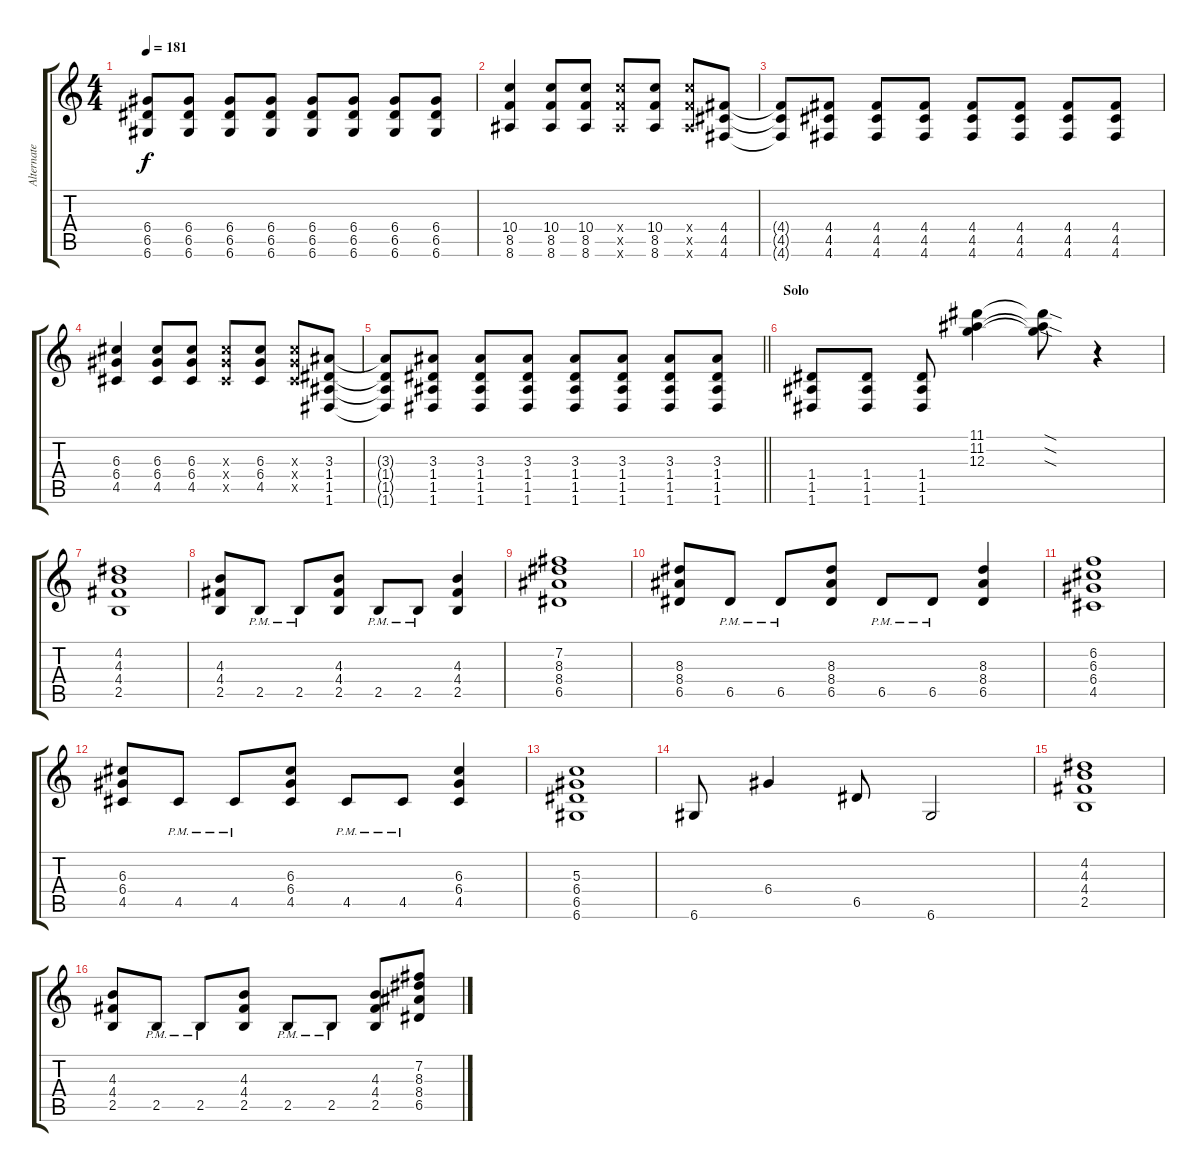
\track ("Alternate drop D" "Alternate ") {mute instrument overdrivenguitar}
\staff {score tabs}
\tuning (E4 B3 G3 D3 A2 D2) {hide}
\ts (4 4)
\tempo 181
\clef g2
\ks c
(6.4{t} 6.5{t} 6.6{t}).8{dy f} (6.4 6.5 6.6).8 (6.4 6.5 6.6).8 (6.4 6.5 6.6).8 (6.4 6.5 6.6).8 (6.4 6.5 6.6).8 (6.4 6.5 6.6).8 (6.4 6.5 6.6).8 |
(10.4 8.5 8.6).4 (10.4 8.5 8.6).8 (10.4 8.5 8.6).8 (10.4{x} 8.5{x} 8.6{x}).8 (10.4 8.5 8.6).8 (10.4{x} 8.5{x} 8.6{x}).8 (4.4 4.5 4.6).8 |
(4.4{t} 4.5{t} 4.6{t}).8 (4.4 4.5 4.6).8 (4.4 4.5 4.6).8 (4.4 4.5 4.6).8 (4.4 4.5 4.6).8 (4.4 4.5 4.6).8 (4.4 4.5 4.6).8 (4.4 4.5 4.6).8 |
(6.3 6.4 4.5).4 (6.3 6.4 4.5).8 (6.3 6.4 4.5).8 (6.3{x} 6.4{x} 4.5{x}).8 (6.3 6.4 4.5).8 (6.3{x} 6.4{x} 4.5{x}).8 (3.3 1.4 1.5 1.6).8 |
\barLineRight lightlight
(3.3{t} 1.4{t} 1.5{t} 1.6{t}).8 (3.3 1.4 1.5 1.6).8 (3.3 1.4 1.5 1.6).8 (3.3 1.4 1.5 1.6).8 (3.3 1.4 1.5 1.6).8 (3.3 1.4 1.5 1.6).8 (3.3 1.4 1.5 1.6).8 (3.3 1.4 1.5 1.6).8 |
\section ("" "Solo")
(1.4 1.5 1.6).8 (1.4 1.5 1.6).8 (1.4 1.5 1.6).8 (11.1 11.2 12.3).4 (11.1{sod t} 11.2{sod t} 12.3{sod t}).8 r.4 |
(4.2 4.3 4.4 2.5).1 |
(4.3 4.4 2.5).8 2.5{pm}.8 2.5{pm}.8 (4.3 4.4 2.5).8 2.5{pm}.8 2.5{pm}.8 (4.3 4.4 2.5).4 |
(7.2 8.3 8.4 6.5).1 |
(8.3 8.4 6.5).8 6.5{pm}.8 6.5{pm}.8 (8.3 8.4 6.5).8 6.5{pm}.8 6.5{pm}.8 (8.3 8.4 6.5).4 |
(6.2 6.3 6.4 4.5).1 |
(6.3 6.4 4.5).8 4.5{pm}.8 4.5{pm}.8 (6.3 6.4 4.5).8 4.5{pm}.8 4.5{pm}.8 (6.3 6.4 4.5).4 |
(5.3 6.4 6.5 6.6).1 |
6.6.8 6.4.4 6.5.8 6.6.2 |
(4.2 4.3 4.4 2.5).1 |
(4.3 4.4 2.5).8 2.5{pm}.8 2.5{pm}.8 (4.3 4.4 2.5).8 2.5{pm}.8 2.5{pm}.8 (4.3 4.4 2.5).8 (7.2 8.3 8.4 6.5).8
